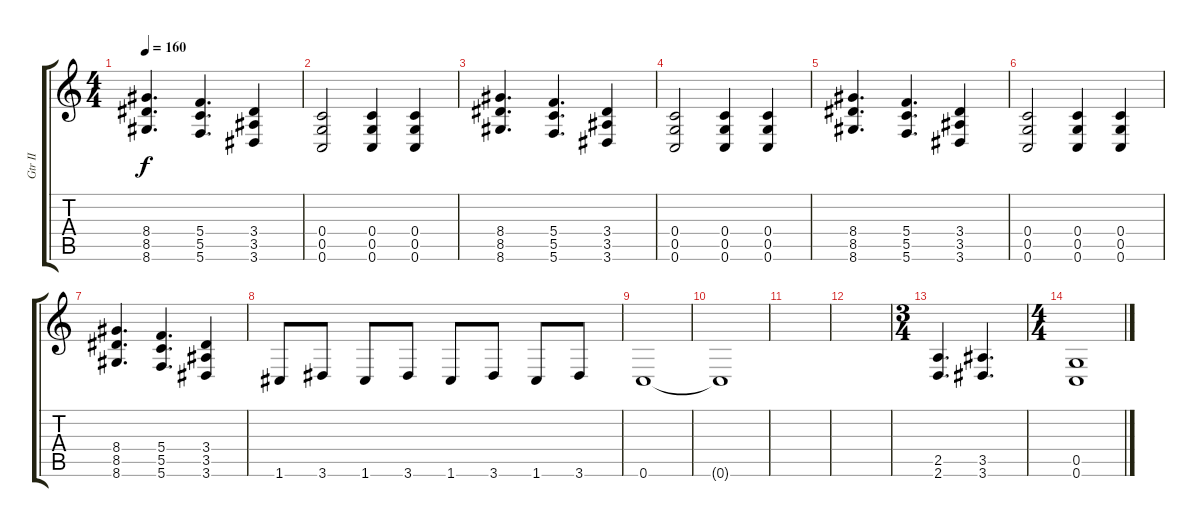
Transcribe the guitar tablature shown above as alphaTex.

\track ("Gtr II" "Gtr II") {instrument overdrivenguitar}
\staff {score tabs}
\tuning (D4 A3 F3 C3 G2 C2) {hide}
\ts (4 4)
\tempo 160
\clef g2
\ks c
(8.4 8.5 8.6).4{d dy f} (5.4 5.5 5.6).4{d} (3.4 3.5 3.6).4 |
(0.4 0.5 0.6).2 (0.4 0.5 0.6).4 (0.4 0.5 0.6).4 |
(8.4 8.5 8.6).4{d} (5.4 5.5 5.6).4{d} (3.4 3.5 3.6).4 |
(0.4 0.5 0.6).2 (0.4 0.5 0.6).4 (0.4 0.5 0.6).4 |
(8.4 8.5 8.6).4{d} (5.4 5.5 5.6).4{d} (3.4 3.5 3.6).4 |
(0.4 0.5 0.6).2 (0.4 0.5 0.6).4 (0.4 0.5 0.6).4 |
(8.4 8.5 8.6).4{d} (5.4 5.5 5.6).4{d} (3.4 3.5 3.6).4 |
1.6.8 3.6.8 1.6.8 3.6.8 1.6.8 3.6.8 1.6.8 3.6.8 |
0.6.1 |
0.6{t}.1 |
|
|
\ts (3 4)
(2.5 2.6).4{d} (3.5 3.6).4{d} |
\ts (4 4)
(0.5 0.6).1
